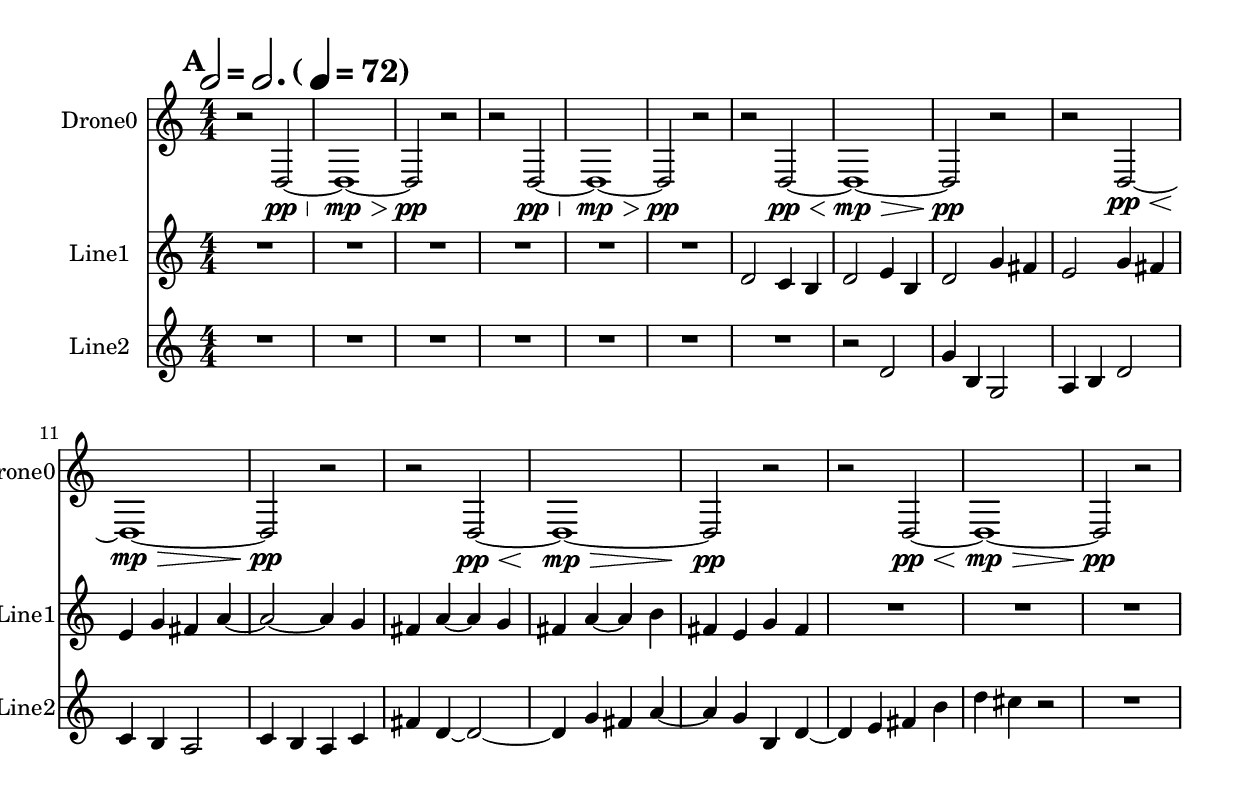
% 2016-11-23 17:48

\version "2.18.2"
\language "english"

\header {}

\layout {}

\paper {}

\score {
    \new Score <<
        \new Staff {
            \set Staff.instrumentName = \markup { Drone0 }
            \set Staff.shortInstrumentName = \markup { Drone0 }
            {
                \compressFullBarRests
                \tempo \markup \fontsize #3 { \note #"2" #1 = \note #"2." #1 (\note #"4" #1 = 72) }
                \accidentalStyle modern-cautionary
                \mark #1
                r2
                d2 \pp ~ \<
                d1 \mp ~ \>
                d2 \pp
                r2
                r2
                d2 \pp ~ \<
                d1 \mp ~ \>
                d2 \pp
                r2
                r2
                d2 \pp ~ \<
                d1 \mp ~ \>
                d2 \pp
                r2
                r2
                d2 \pp ~ \<
                d1 \mp ~ \>
                d2 \pp
                r2
                r2
                d2 \pp ~ \<
                d1 \mp ~ \>
                d2 \pp
                r2
                r2
                d2 \pp ~ \<
                d1 \mp ~ \>
                d2 \pp
                r2
            }
        }
        \new Staff {
            \set Staff.instrumentName = \markup { Line1 }
            \set Staff.shortInstrumentName = \markup { Line1 }
            \time 4/4
            {
                \numericTimeSignature
                \compressFullBarRests
                \tempo \markup \fontsize #3 { \note #"2" #1 = \note #"2." #1 (\note #"4" #1 = 72) }
                \accidentalStyle modern-cautionary
                {
                    \mark #1
                    \mark #1
                    R1 * 6
                }
                d'2
                c'4
                b4
                d'2
                e'4
                b4
                d'2
                g'4
                fs'4
                e'2
                g'4
                fs'4
                e'4
                g'4
                fs'4
                a'4 ~
                a'2 ~
                a'4
                g'4
                fs'4
                a'4 ~
                a'4
                g'4
                fs'4
                a'4 ~
                a'4
                b'4
                fs'4
                e'4
                g'4
                fs'4
                {
                    R1 * 3
                }
            }
        }
        \new Staff {
            \set Staff.instrumentName = \markup { Line2 }
            \set Staff.shortInstrumentName = \markup { Line2 }
            \time 4/4
            {
                \numericTimeSignature
                \compressFullBarRests
                \tempo \markup \fontsize #3 { \note #"2" #1 = \note #"2." #1 (\note #"4" #1 = 72) }
                \accidentalStyle modern-cautionary
                {
                    \mark #1
                    \mark #1
                    R1 * 7
                }
                r2
                d'2
                g'4
                b4
                g2
                a4
                b4
                d'2
                c'4
                b4
                a2
                c'4
                b4
                a4
                c'4
                fs'4
                d'4 ~
                d'2 ~
                d'4
                g'4
                fs'4
                a'4 ~
                a'4
                g'4
                b4
                d'4 ~
                d'4
                e'4
                fs'4
                b'4
                d''4
                cs''4
                r2
                {
                    R1 * 1
                }
            }
        }
    >>
}